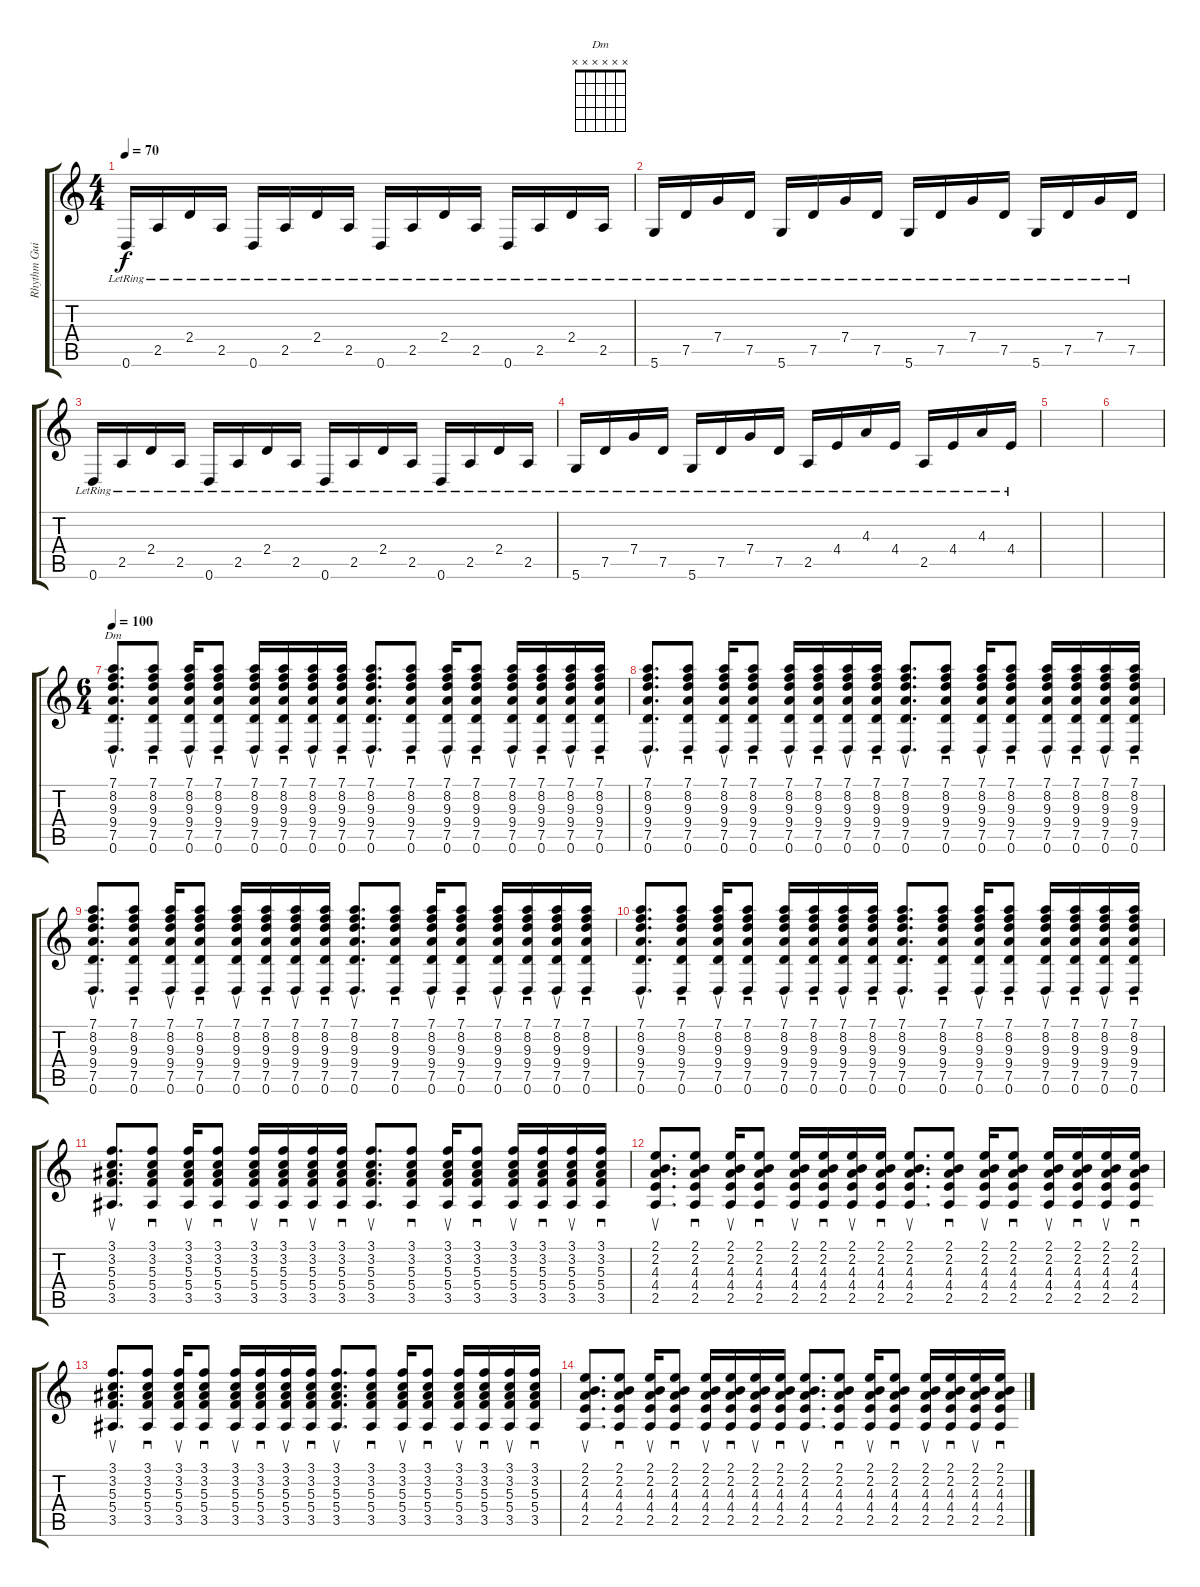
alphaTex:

\track ("Rhythm Guitar" "Rhythm Gui") {instrument acousticguitarsteel}
\staff {score tabs}
\tuning (D4 A3 F3 C3 G2 D2) {hide}
\chord ("Dm" x x x x x x)
\ts (4 4)
\tempo 70
\clef g2
\ks c
0.6{lr}.16{dy f} 2.5{lr}.16 2.4{lr}.16 2.5{lr}.16 0.6{lr}.16 2.5{lr}.16 2.4{lr}.16 2.5{lr}.16 0.6{lr}.16 2.5{lr}.16 2.4{lr}.16 2.5{lr}.16 0.6{lr}.16 2.5{lr}.16 2.4{lr}.16 2.5{lr}.16 |
5.6{lr}.16 7.5{lr}.16 7.4{lr}.16 7.5{lr}.16 5.6{lr}.16 7.5{lr}.16 7.4{lr}.16 7.5{lr}.16 5.6{lr}.16 7.5{lr}.16 7.4{lr}.16 7.5{lr}.16 5.6{lr}.16 7.5{lr}.16 7.4{lr}.16 7.5{lr}.16 |
0.6{lr}.16 2.5{lr}.16 2.4{lr}.16 2.5{lr}.16 0.6{lr}.16 2.5{lr}.16 2.4{lr}.16 2.5{lr}.16 0.6{lr}.16 2.5{lr}.16 2.4{lr}.16 2.5{lr}.16 0.6{lr}.16 2.5{lr}.16 2.4{lr}.16 2.5{lr}.16 |
5.6{lr}.16 7.5{lr}.16 7.4{lr}.16 7.5{lr}.16 5.6{lr}.16 7.5{lr}.16 7.4{lr}.16 7.5{lr}.16 2.5{lr}.16 4.4{lr}.16 4.3{lr}.16 4.4{lr}.16 2.5{lr}.16 4.4{lr}.16 4.3{lr}.16 4.4{lr}.16 |
|
|
\ts (6 4)
\tempo 100
(7.1 8.2 9.3 9.4 7.5 0.6).8{d su ch "Dm" volume 7} (7.1 8.2 9.3 9.4 7.5 0.6).8{sd} (7.1 8.2 9.3 9.4 7.5 0.6).16{su} (7.1 8.2 9.3 9.4 7.5 0.6).8{sd} (7.1 8.2 9.3 9.4 7.5 0.6).16{su} (7.1 8.2 9.3 9.4 7.5 0.6).16{sd} (7.1 8.2 9.3 9.4 7.5 0.6).16{su} (7.1 8.2 9.3 9.4 7.5 0.6).16{sd} (7.1 8.2 9.3 9.4 7.5 0.6).8{d su} (7.1 8.2 9.3 9.4 7.5 0.6).8{sd} (7.1 8.2 9.3 9.4 7.5 0.6).16{su} (7.1 8.2 9.3 9.4 7.5 0.6).8{sd} (7.1 8.2 9.3 9.4 7.5 0.6).16{su} (7.1 8.2 9.3 9.4 7.5 0.6).16{sd} (7.1 8.2 9.3 9.4 7.5 0.6).16{su} (7.1 8.2 9.3 9.4 7.5 0.6).16{sd} |
(7.1 8.2 9.3 9.4 7.5 0.6).8{d su} (7.1 8.2 9.3 9.4 7.5 0.6).8{sd} (7.1 8.2 9.3 9.4 7.5 0.6).16{su} (7.1 8.2 9.3 9.4 7.5 0.6).8{sd} (7.1 8.2 9.3 9.4 7.5 0.6).16{su} (7.1 8.2 9.3 9.4 7.5 0.6).16{sd} (7.1 8.2 9.3 9.4 7.5 0.6).16{su} (7.1 8.2 9.3 9.4 7.5 0.6).16{sd} (7.1 8.2 9.3 9.4 7.5 0.6).8{d su} (7.1 8.2 9.3 9.4 7.5 0.6).8{sd} (7.1 8.2 9.3 9.4 7.5 0.6).16{su} (7.1 8.2 9.3 9.4 7.5 0.6).8{sd} (7.1 8.2 9.3 9.4 7.5 0.6).16{su} (7.1 8.2 9.3 9.4 7.5 0.6).16{sd} (7.1 8.2 9.3 9.4 7.5 0.6).16{su} (7.1 8.2 9.3 9.4 7.5 0.6).16{sd} |
(7.1 8.2 9.3 9.4 7.5 0.6).8{d su} (7.1 8.2 9.3 9.4 7.5 0.6).8{sd} (7.1 8.2 9.3 9.4 7.5 0.6).16{su} (7.1 8.2 9.3 9.4 7.5 0.6).8{sd} (7.1 8.2 9.3 9.4 7.5 0.6).16{su} (7.1 8.2 9.3 9.4 7.5 0.6).16{sd} (7.1 8.2 9.3 9.4 7.5 0.6).16{su} (7.1 8.2 9.3 9.4 7.5 0.6).16{sd} (7.1 8.2 9.3 9.4 7.5 0.6).8{d su} (7.1 8.2 9.3 9.4 7.5 0.6).8{sd} (7.1 8.2 9.3 9.4 7.5 0.6).16{su} (7.1 8.2 9.3 9.4 7.5 0.6).8{sd} (7.1 8.2 9.3 9.4 7.5 0.6).16{su} (7.1 8.2 9.3 9.4 7.5 0.6).16{sd} (7.1 8.2 9.3 9.4 7.5 0.6).16{su} (7.1 8.2 9.3 9.4 7.5 0.6).16{sd} |
(7.1 8.2 9.3 9.4 7.5 0.6).8{d su} (7.1 8.2 9.3 9.4 7.5 0.6).8{sd} (7.1 8.2 9.3 9.4 7.5 0.6).16{su} (7.1 8.2 9.3 9.4 7.5 0.6).8{sd} (7.1 8.2 9.3 9.4 7.5 0.6).16{su} (7.1 8.2 9.3 9.4 7.5 0.6).16{sd} (7.1 8.2 9.3 9.4 7.5 0.6).16{su} (7.1 8.2 9.3 9.4 7.5 0.6).16{sd} (7.1 8.2 9.3 9.4 7.5 0.6).8{d su} (7.1 8.2 9.3 9.4 7.5 0.6).8{sd} (7.1 8.2 9.3 9.4 7.5 0.6).16{su} (7.1 8.2 9.3 9.4 7.5 0.6).8{sd} (7.1 8.2 9.3 9.4 7.5 0.6).16{su} (7.1 8.2 9.3 9.4 7.5 0.6).16{sd} (7.1 8.2 9.3 9.4 7.5 0.6).16{su} (7.1 8.2 9.3 9.4 7.5 0.6).16{sd} |
(3.1 3.2 5.3 5.4 3.5).8{d su} (3.1 3.2 5.3 5.4 3.5).8{sd} (3.1 3.2 5.3 5.4 3.5).16{su} (3.1 3.2 5.3 5.4 3.5).8{sd} (3.1 3.2 5.3 5.4 3.5).16{su} (3.1 3.2 5.3 5.4 3.5).16{sd} (3.1 3.2 5.3 5.4 3.5).16{su} (3.1 3.2 5.3 5.4 3.5).16{sd} (3.1 3.2 5.3 5.4 3.5).8{d su} (3.1 3.2 5.3 5.4 3.5).8{sd} (3.1 3.2 5.3 5.4 3.5).16{su} (3.1 3.2 5.3 5.4 3.5).8{sd} (3.1 3.2 5.3 5.4 3.5).16{su} (3.1 3.2 5.3 5.4 3.5).16{sd} (3.1 3.2 5.3 5.4 3.5).16{su} (3.1 3.2 5.3 5.4 3.5).16{sd} |
(2.1 2.2 4.3 4.4 2.5).8{d su} (2.1 2.2 4.3 4.4 2.5).8{sd} (2.1 2.2 4.3 4.4 2.5).16{su} (2.1 2.2 4.3 4.4 2.5).8{sd} (2.1 2.2 4.3 4.4 2.5).16{su} (2.1 2.2 4.3 4.4 2.5).16{sd} (2.1 2.2 4.3 4.4 2.5).16{su} (2.1 2.2 4.3 4.4 2.5).16{sd} (2.1 2.2 4.3 4.4 2.5).8{d su} (2.1 2.2 4.3 4.4 2.5).8{sd} (2.1 2.2 4.3 4.4 2.5).16{su} (2.1 2.2 4.3 4.4 2.5).8{sd} (2.1 2.2 4.3 4.4 2.5).16{su} (2.1 2.2 4.3 4.4 2.5).16{sd} (2.1 2.2 4.3 4.4 2.5).16{su} (2.1 2.2 4.3 4.4 2.5).16{sd} |
(3.1 3.2 5.3 5.4 3.5).8{d su} (3.1 3.2 5.3 5.4 3.5).8{sd} (3.1 3.2 5.3 5.4 3.5).16{su} (3.1 3.2 5.3 5.4 3.5).8{sd} (3.1 3.2 5.3 5.4 3.5).16{su} (3.1 3.2 5.3 5.4 3.5).16{sd} (3.1 3.2 5.3 5.4 3.5).16{su} (3.1 3.2 5.3 5.4 3.5).16{sd} (3.1 3.2 5.3 5.4 3.5).8{d su} (3.1 3.2 5.3 5.4 3.5).8{sd} (3.1 3.2 5.3 5.4 3.5).16{su} (3.1 3.2 5.3 5.4 3.5).8{sd} (3.1 3.2 5.3 5.4 3.5).16{su} (3.1 3.2 5.3 5.4 3.5).16{sd} (3.1 3.2 5.3 5.4 3.5).16{su} (3.1 3.2 5.3 5.4 3.5).16{sd} |
(2.1 2.2 4.3 4.4 2.5).8{d su} (2.1 2.2 4.3 4.4 2.5).8{sd} (2.1 2.2 4.3 4.4 2.5).16{su} (2.1 2.2 4.3 4.4 2.5).8{sd} (2.1 2.2 4.3 4.4 2.5).16{su} (2.1 2.2 4.3 4.4 2.5).16{sd} (2.1 2.2 4.3 4.4 2.5).16{su} (2.1 2.2 4.3 4.4 2.5).16{sd} (2.1 2.2 4.3 4.4 2.5).8{d su} (2.1 2.2 4.3 4.4 2.5).8{sd} (2.1 2.2 4.3 4.4 2.5).16{su} (2.1 2.2 4.3 4.4 2.5).8{sd} (2.1 2.2 4.3 4.4 2.5).16{su} (2.1 2.2 4.3 4.4 2.5).16{sd} (2.1 2.2 4.3 4.4 2.5).16{su} (2.1 2.2 4.3 4.4 2.5).16{sd}
